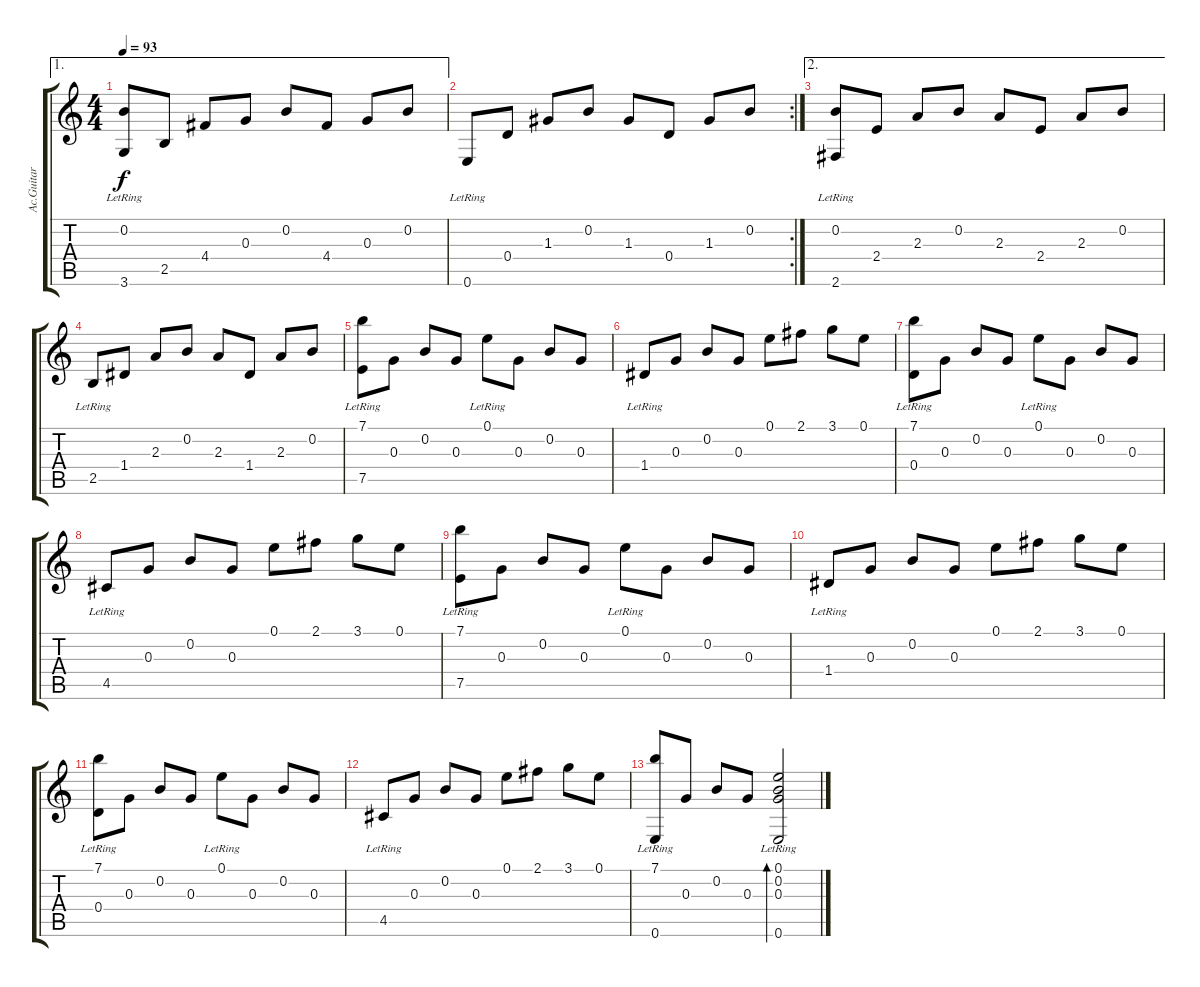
\track ("Ac.Guitar" "Ac.Guitar") {instrument acousticguitarnylon}
\staff {score tabs}
\tuning (E4 B3 G3 D3 A2 E2) {hide}
\ae 1
\ts (4 4)
\tempo 93
\clef g2
\ks c
(0.2{lr} 3.6{lr}).8{dy f} 2.5.8 4.4.8 0.3.8 0.2.8 4.4.8 0.3.8 0.2.8 |
\rc 2
0.6{lr}.8 0.4.8 1.3.8 0.2.8 1.3.8 0.4.8 1.3.8 0.2.8 |
\ae 2
(0.2{lr} 2.6{lr}).8 2.4.8 2.3.8 0.2.8 2.3.8 2.4.8 2.3.8 0.2.8 |
2.5{lr}.8 1.4.8 2.3.8 0.2.8 2.3.8 1.4.8 2.3.8 0.2.8 |
(7.1{lr} 7.5{lr}).8 0.3.8 0.2.8 0.3.8 0.1{lr}.8 0.3.8 0.2.8 0.3.8 |
1.4{lr}.8 0.3.8 0.2.8 0.3.8 0.1.8 2.1.8 3.1.8 0.1.8 |
(7.1{lr} 0.4{lr}).8 0.3.8 0.2.8 0.3.8 0.1{lr}.8 0.3.8 0.2.8 0.3.8 |
4.5{lr}.8 0.3.8 0.2.8 0.3.8 0.1.8 2.1.8 3.1.8 0.1.8 |
(7.1{lr} 7.5{lr}).8 0.3.8 0.2.8 0.3.8 0.1{lr}.8 0.3.8 0.2.8 0.3.8 |
1.4{lr}.8 0.3.8 0.2.8 0.3.8 0.1.8 2.1.8 3.1.8 0.1.8 |
(7.1{lr} 0.4{lr}).8 0.3.8 0.2.8 0.3.8 0.1{lr}.8 0.3.8 0.2.8 0.3.8 |
4.5{lr}.8 0.3.8 0.2.8 0.3.8 0.1.8 2.1.8 3.1.8 0.1.8 |
(7.1{lr} 0.6{lr}).8 0.3.8 0.2.8 0.3.8 (0.1{lr} 0.2 0.3 0.6).2{bd 120}
